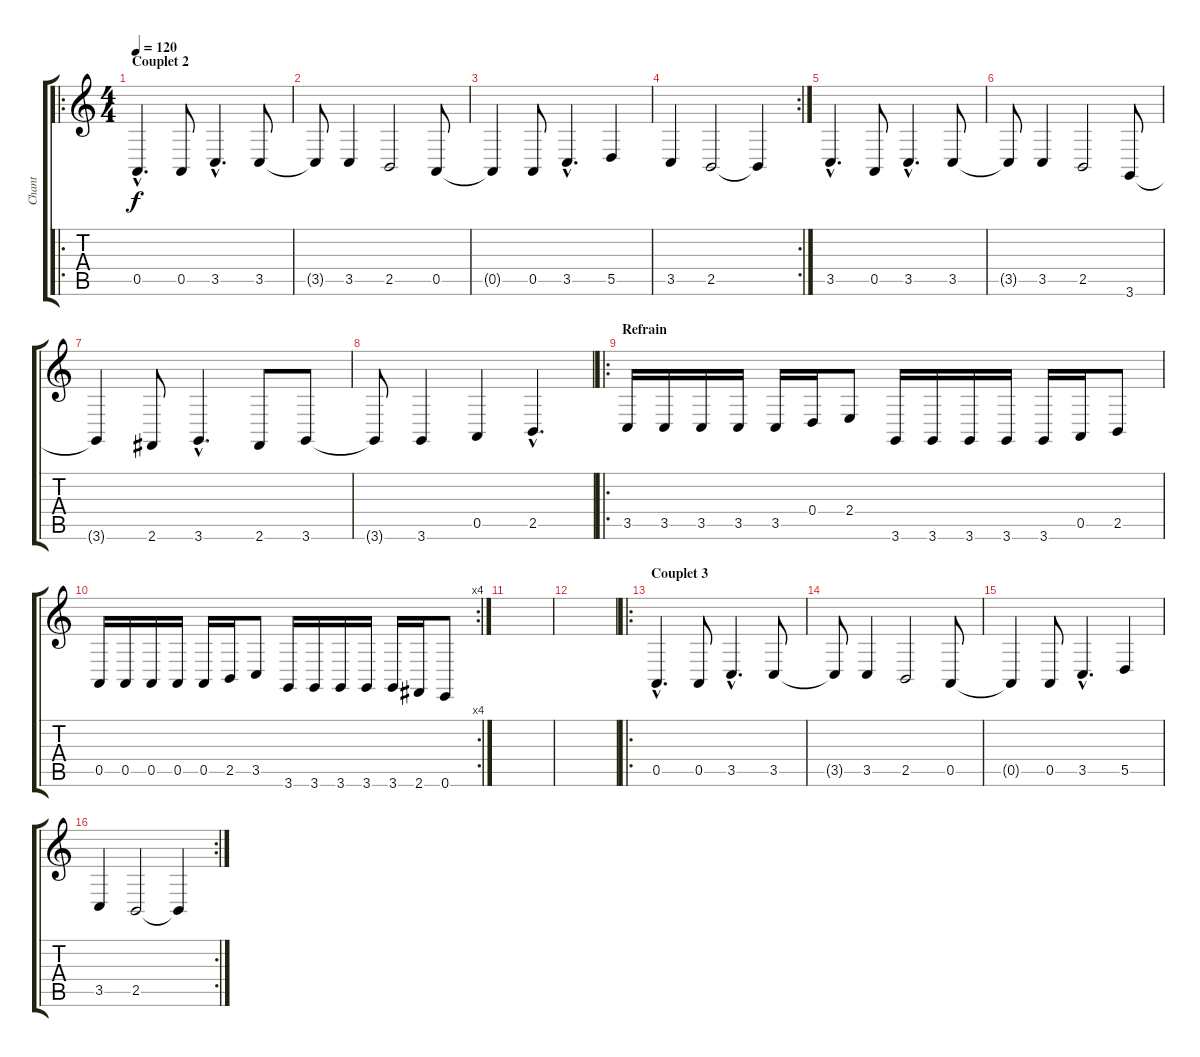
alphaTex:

\track ("Chant" "Chant") {instrument altosax}
\staff {score tabs}
\tuning (E4 B3 G3 D3 A2 E2) {hide}
\ro
\ts (4 4)
\section ("" "Couplet 2")
\tempo 120
\clef g2
\ks c
0.5{hac}.4{d dy f} 0.5.8 3.5{hac}.4{d} 3.5.8 |
3.5{t}.8 3.5.4 2.5.2 0.5.8 |
0.5{t}.4 0.5.8 3.5{hac}.4{d} 5.5.4 |
\rc 2
3.5.4 2.5.2 2.5{t}.4 |
3.5{hac}.4{d} 0.5.8 3.5{hac}.4{d} 3.5.8 |
3.5{t}.8 3.5.4 2.5.2 3.6.8 |
3.6{t}.4 2.6.8 3.6{hac}.4{d} 2.6.8 3.6.8 |
3.6{t}.8 3.6.4 0.5.4 2.5{hac}.4{d} |
\ro
\section ("" "Refrain")
3.5.16 3.5.16 3.5.16 3.5.16 3.5.16 0.4.16 2.4.8 3.6.16 3.6.16 3.6.16 3.6.16 3.6.16 0.5.16 2.5.8 |
\rc 4
0.5.16 0.5.16 0.5.16 0.5.16 0.5.16 2.5.16 3.5.8 3.6.16 3.6.16 3.6.16 3.6.16 3.6.16 2.6.16 0.6.8 |
|
|
\ro
\section ("" "Couplet 3")
0.5{hac}.4{d} 0.5.8 3.5{hac}.4{d} 3.5.8 |
3.5{t}.8 3.5.4 2.5.2 0.5.8 |
0.5{t}.4 0.5.8 3.5{hac}.4{d} 5.5.4 |
\rc 2
3.5.4 2.5.2 2.5{t}.4
